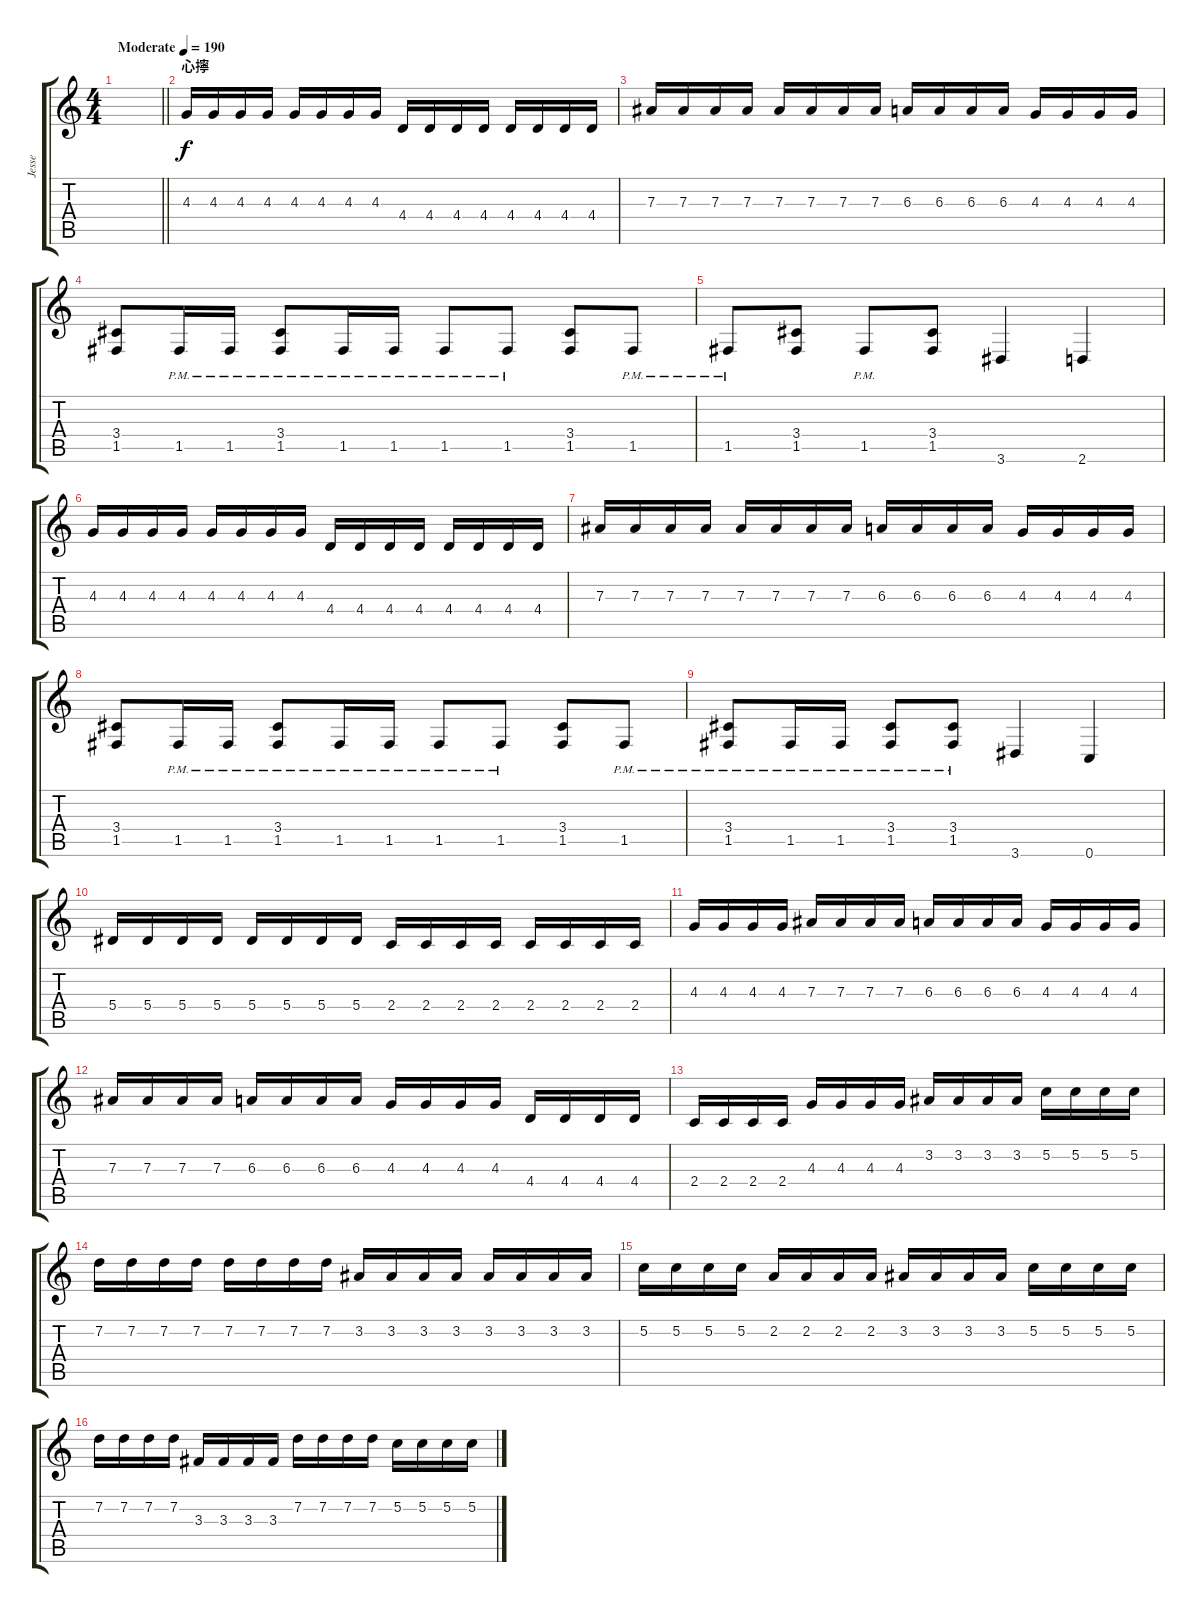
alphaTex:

\track ("Jesse" "Jesse") {instrument distortionguitar}
\staff {score tabs}
\tuning (C4 G3 Eb3 Bb2 F2 C2) {hide}
\ts (4 4)
\tempo (190 "Moderate")
\clef g2
\barLineRight lightlight
\ks c
|
\section ("" "心擰")
4.3.16 4.3.16 4.3.16 4.3.16 4.3.16 4.3.16 4.3.16 4.3.16 4.4.16 4.4.16 4.4.16 4.4.16 4.4.16 4.4.16 4.4.16 4.4.16 |
7.3.16 7.3.16 7.3.16 7.3.16 7.3.16 7.3.16 7.3.16 7.3.16 6.3.16 6.3.16 6.3.16 6.3.16 4.3.16 4.3.16 4.3.16 4.3.16 |
(3.4 1.5).8 1.5{pm}.16 1.5{pm}.16 (3.4{pm} 1.5{pm}).8 1.5{pm}.16 1.5{pm}.16 1.5{pm}.8 1.5{pm}.8 (3.4 1.5).8 1.5{pm}.8 |
1.5{pm}.8 (3.4 1.5).8 1.5{pm}.8 (3.4 1.5).8 3.6.4 2.6.4 |
4.3.16 4.3.16 4.3.16 4.3.16 4.3.16 4.3.16 4.3.16 4.3.16 4.4.16 4.4.16 4.4.16 4.4.16 4.4.16 4.4.16 4.4.16 4.4.16 |
7.3.16 7.3.16 7.3.16 7.3.16 7.3.16 7.3.16 7.3.16 7.3.16 6.3.16 6.3.16 6.3.16 6.3.16 4.3.16 4.3.16 4.3.16 4.3.16 |
(3.4 1.5).8 1.5{pm}.16 1.5{pm}.16 (3.4{pm} 1.5{pm}).8 1.5{pm}.16 1.5{pm}.16 1.5{pm}.8 1.5{pm}.8 (3.4 1.5).8 1.5{pm}.8 |
(3.4{pm} 1.5{pm}).8 1.5{pm}.16 1.5{pm}.16 (3.4{pm} 1.5{pm}).8 (3.4{pm} 1.5{pm}).8 3.6.4 0.6.4 |
5.4.16 5.4.16 5.4.16 5.4.16 5.4.16 5.4.16 5.4.16 5.4.16 2.4.16 2.4.16 2.4.16 2.4.16 2.4.16 2.4.16 2.4.16 2.4.16 |
4.3.16 4.3.16 4.3.16 4.3.16 7.3.16 7.3.16 7.3.16 7.3.16 6.3.16 6.3.16 6.3.16 6.3.16 4.3.16 4.3.16 4.3.16 4.3.16 |
7.3.16 7.3.16 7.3.16 7.3.16 6.3.16 6.3.16 6.3.16 6.3.16 4.3.16 4.3.16 4.3.16 4.3.16 4.4.16 4.4.16 4.4.16 4.4.16 |
2.4.16 2.4.16 2.4.16 2.4.16 4.3.16 4.3.16 4.3.16 4.3.16 3.2.16 3.2.16 3.2.16 3.2.16 5.2.16 5.2.16 5.2.16 5.2.16 |
7.2.16 7.2.16 7.2.16 7.2.16 7.2.16 7.2.16 7.2.16 7.2.16 3.2.16 3.2.16 3.2.16 3.2.16 3.2.16 3.2.16 3.2.16 3.2.16 |
5.2.16 5.2.16 5.2.16 5.2.16 2.2.16 2.2.16 2.2.16 2.2.16 3.2.16 3.2.16 3.2.16 3.2.16 5.2.16 5.2.16 5.2.16 5.2.16 |
7.2.16 7.2.16 7.2.16 7.2.16 3.3.16 3.3.16 3.3.16 3.3.16 7.2.16 7.2.16 7.2.16 7.2.16 5.2.16 5.2.16 5.2.16 5.2.16
